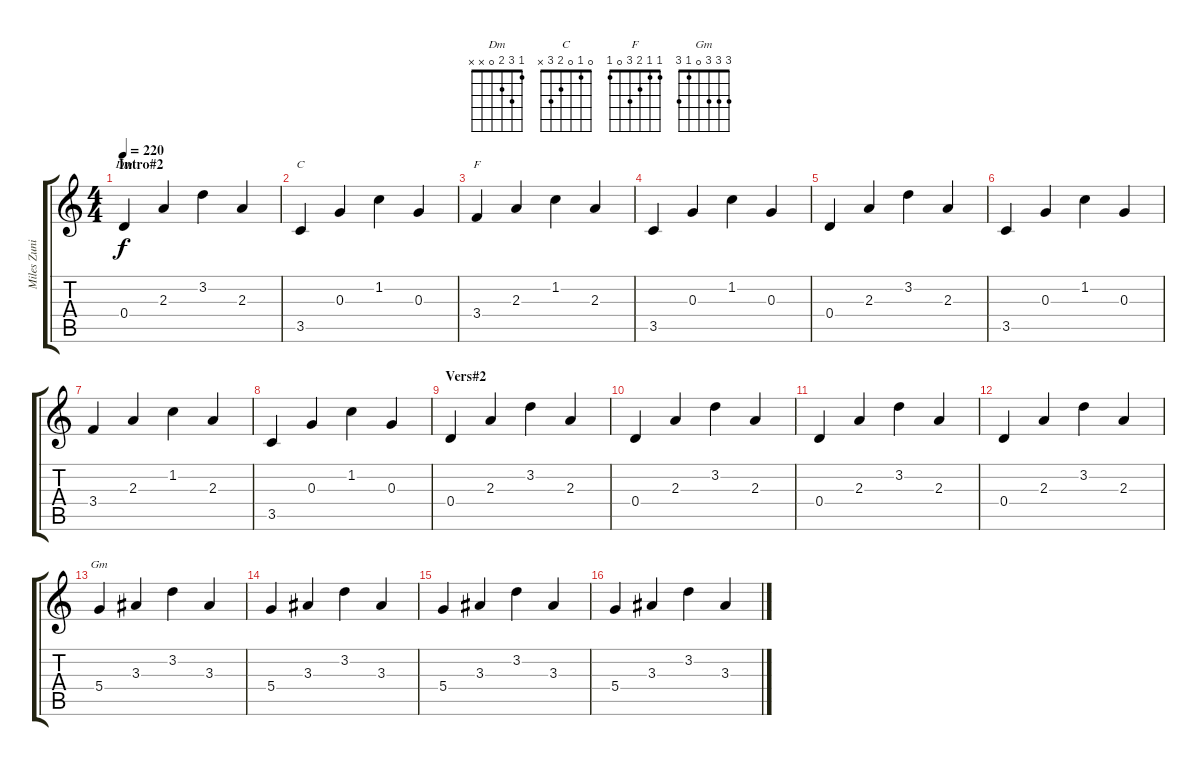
\track ("Miles Zuniga" "Miles Zuni") {instrument acousticguitarnylon}
\staff {score tabs}
\tuning (E4 B3 G3 D3 A2 E2) {hide}
\chord ("Dm" 1 3 2 0 x x)
\chord ("C" 0 1 0 2 3 x)
\chord ("F" 1 1 2 3 0 1)
\chord ("Gm" 3 3 3 0 1 3)
\ts (4 4)
\section ("" "Intro#2")
\tempo 220
\clef g2
\ks c
0.4.4{ch "Dm" dy f} 2.3.4 3.2.4 2.3.4 |
3.5.4{ch "C"} 0.3.4 1.2.4 0.3.4 |
3.4.4{ch "F"} 2.3.4 1.2.4 2.3.4 |
3.5.4 0.3.4 1.2.4 0.3.4 |
0.4.4 2.3.4 3.2.4 2.3.4 |
3.5.4 0.3.4 1.2.4 0.3.4 |
3.4.4 2.3.4 1.2.4 2.3.4 |
3.5.4 0.3.4 1.2.4 0.3.4 |
\section ("" "Vers#2")
0.4.4 2.3.4 3.2.4 2.3.4 |
0.4.4 2.3.4 3.2.4 2.3.4 |
0.4.4 2.3.4 3.2.4 2.3.4 |
0.4.4 2.3.4 3.2.4 2.3.4 |
5.4.4{ch "Gm"} 3.3.4 3.2.4 3.3.4 |
5.4.4 3.3.4 3.2.4 3.3.4 |
5.4.4 3.3.4 3.2.4 3.3.4 |
5.4.4 3.3.4 3.2.4 3.3.4
